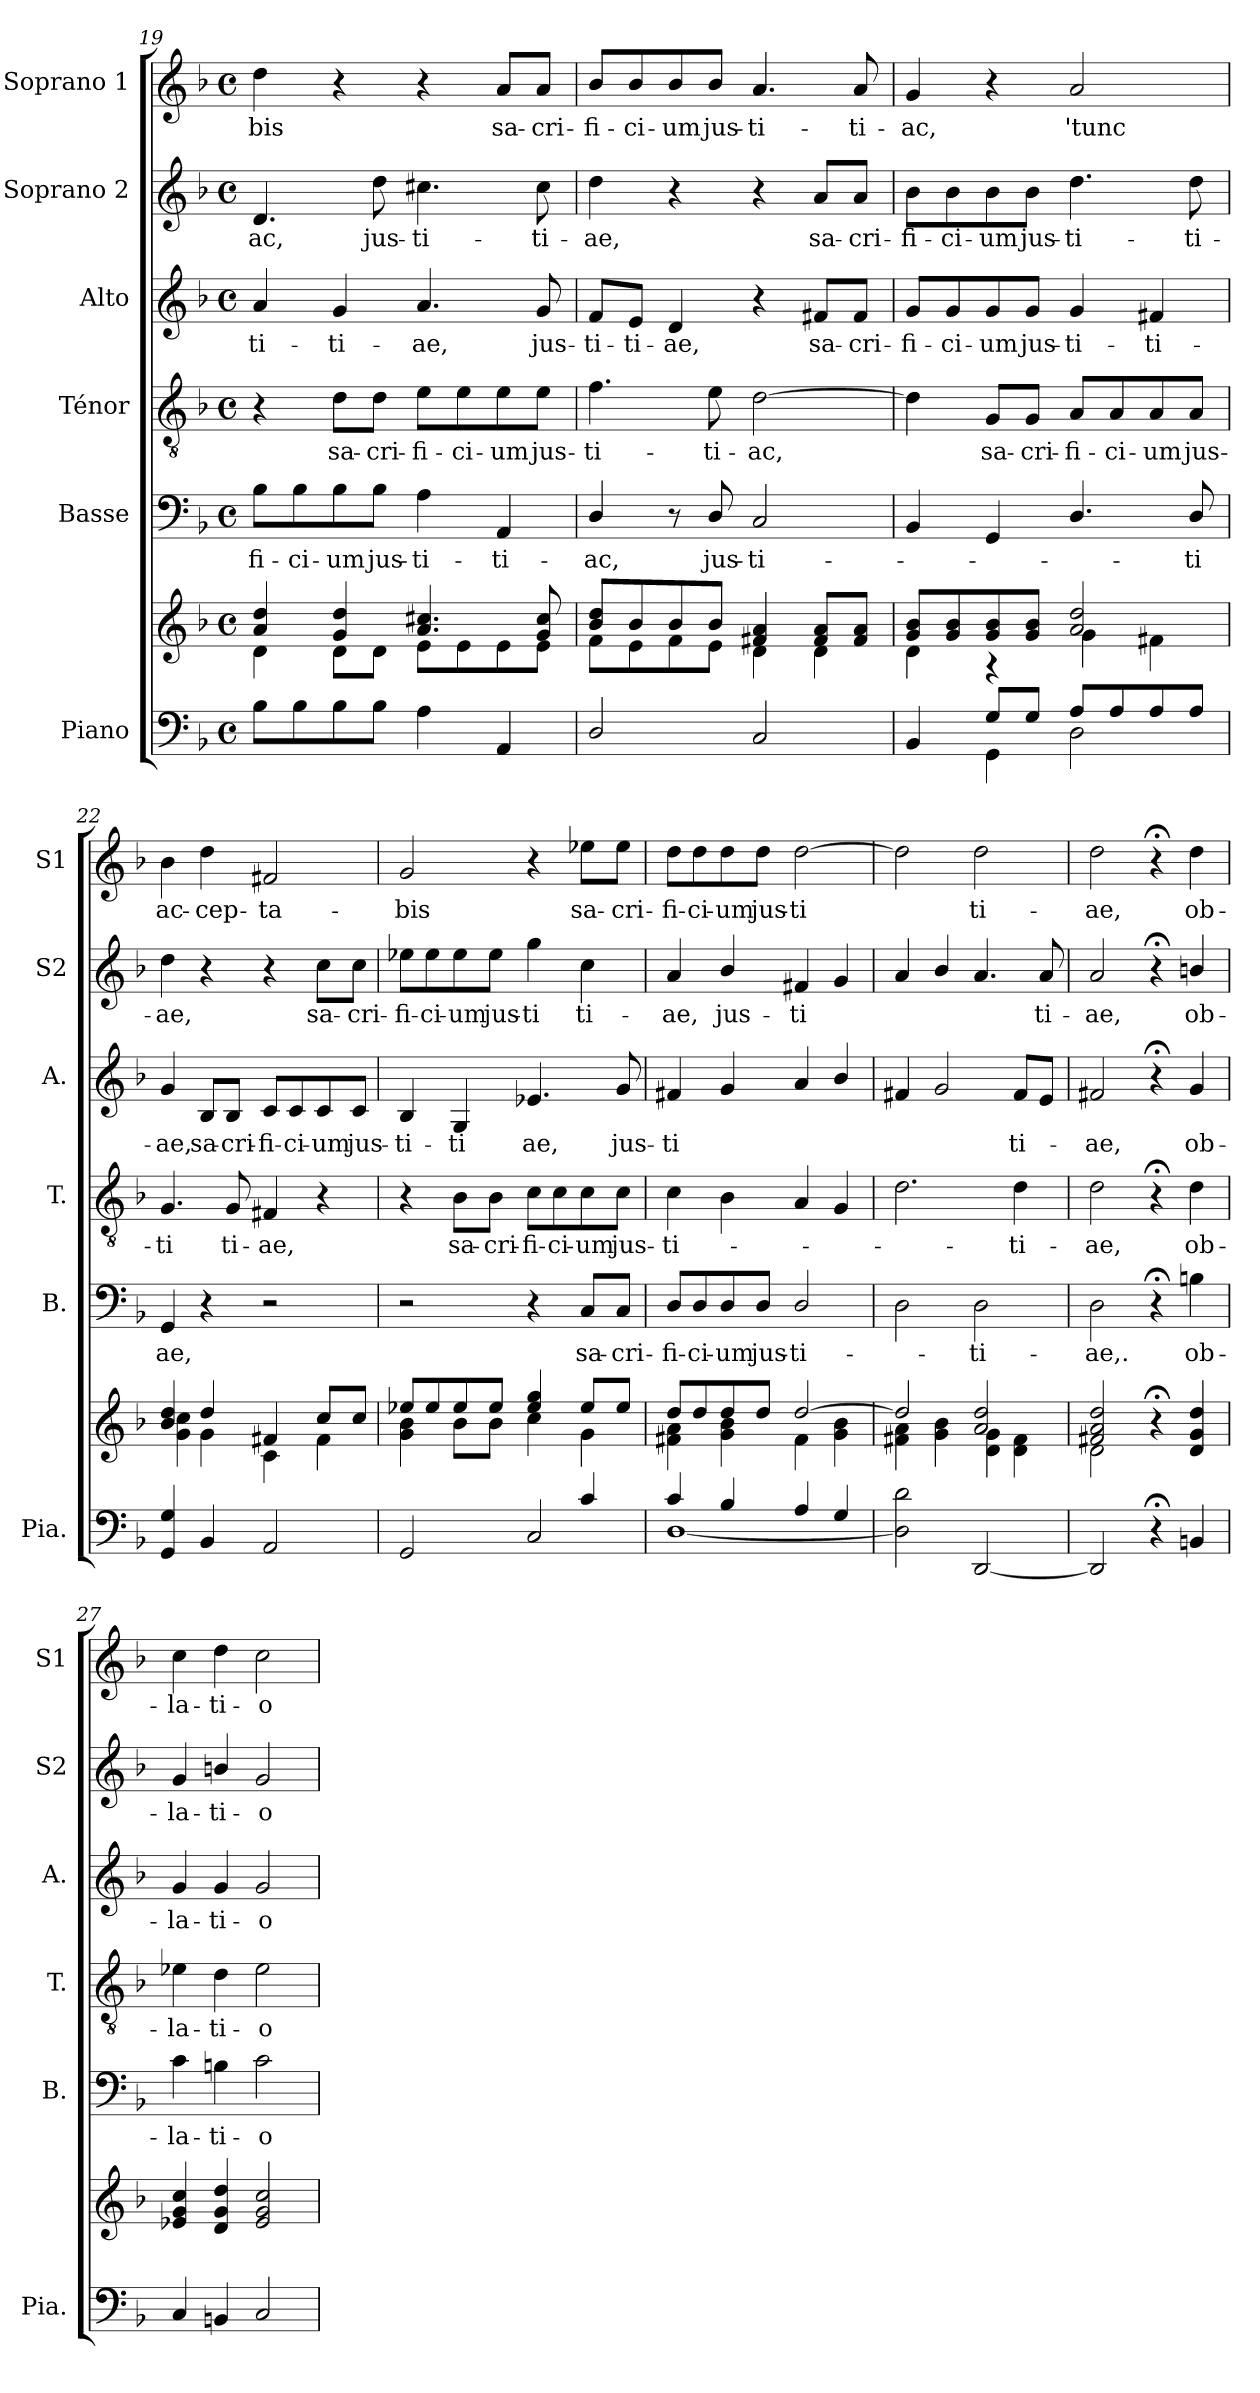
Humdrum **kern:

**kern	**kern	**kern	**text	**kern	**text	**kern	**text	**kern	**text	**kern	**text
*part6	*part6	*part5	*part5	*part4	*part4	*part3	*part3	*part2	*part2	*part1	*part1
*staff7	*staff6	*staff5	*staff5	*staff4	*staff4	*staff3	*staff3	*staff2	*staff2	*staff1	*staff1
*I"Piano	*	*I"Basse	*	*I"Ténor	*	*I"Alto	*	*I"Soprano 2	*	*I"Soprano 1	*
*I'Pia.	*	*I'B.	*	*I'T.	*	*I'A.	*	*I'S2	*	*I'S1	*
*clefF4	*clefG2	*clefF4	*	*clefGv2	*	*clefG2	*	*clefG2	*	*clefG2	*
*k[b-]	*k[b-]	*k[b-]	*	*k[b-]	*	*k[b-]	*	*k[b-]	*	*k[b-]	*
*M4/4	*M4/4	*M4/4	*	*M4/4	*	*M4/4	*	*M4/4	*	*M4/4	*
*met(c)	*met(c)	*met(c)	*	*met(c)	*	*met(c)	*	*met(c)	*	*met(c)	*
=19	=19	=19	=19	=19	=19	=19	=19	=19	=19	=19	=19
*	*^	*	*	*	*	*	*	*	*	*	*
!	!	!	!	!LO:LY:b	!	!	!	!LO:LY:b	!	!LO:LY:b	!	!LO:LY:b
8B-\L	4a/ 4dd/	4d\	8B-\L	-fi-	4r	.	4a/	-ti-	4.d/	-ac,	4dd\	-bis
!	!	!	!	!LO:LY:b	!	!	!	!	!	!	!	!
8B-\	.	.	8B-\	-ci-	.	.	.	.	.	.	.	.
!	!	!	!	!LO:LY:b	!	!LO:LY:b	!	!LO:LY:b	!	!	!	!
8B-\	4g/ 4dd/	8d\L	8B-\	-um	8d\L	sa-	4g/	-ti-	.	.	4r	.
!	!	!	!	!LO:LY:b	!	!LO:LY:b	!	!	!	!LO:LY:b	!	!
8B-\J	.	8d\J	8B-\J	jus-	8d\J	-cri-	.	.	8dd\	jus--	.	.
!	!	!	!	!LO:LY:b	!	!LO:LY:b	!	!LO:LY:b	!	!LO:LY:b	!	!
4A\	4.a/ 4.cc#X/	8e\L	4A\	-ti-	8e\L	-fi-	4.a/	-ae,	4.cc#X\	-ti-	4r	.
!	!	!	!	!	!	!LO:LY:b	!	!	!	!	!	!
.	.	8e\	.	.	8e\	-ci-	.	.	.	.	.	.
!	!	!	!	!LO:LY:b	!	!LO:LY:b	!	!	!	!	!	!LO:LY:b
4AA/	.	8e\	4AA/	-ti-	8e\	-um	.	.	.	.	8a/L	sa-
!	!	!	!	!	!	!LO:LY:b	!	!LO:LY:b	!	!LO:LY:b	!	!LO:LY:b
.	8g/ 8cc#/	8e\J	.	.	8e\J	jus-	8g/	jus-	8cc#\	-ti-	8a/J	-cri-
=20	=20	=20	=20	=20	=20	=20	=20	=20	=20	=20	=20	=20
!	!	!	!	!LO:LY:b	!	!LO:LY:b	!	!LO:LY:b	!	!LO:LY:b	!	!LO:LY:b
2D/	8b-/ 8dd/L	8f\L	4D/	-ac,	4.f\	-ti-	8f/L	-ti-	4dd\	-ae,	8b-/L	-fi-
!	!	!	!	!	!	!	!	!LO:LY:b	!	!	!	!LO:LY:b
.	8b-/	8e\	.	.	.	.	8e/J	-ti-	.	.	8b-/	-ci-
!	!	!	!	!	!	!	!	!LO:LY:b	!	!	!	!LO:LY:b
.	8b-/	8f\	8r	.	.	.	4d/	-ae,	4r	.	8b-/	-um
!	!	!	!	!LO:LY:b	!	!LO:LY:b	!	!	!	!	!	!LO:LY:b
.	8b-/J	8e\J	8D/	jus--	8e\	-ti-	.	.	.	.	8b-/J	jus-
!	!	!	!	!LO:LY:b	!	!LO:LY:b	!	!	!	!	!	!LO:LY:b
2C/	4f#X/ 4a/	4d\	2C/	-ti-	[2d\	-ac,	4r	.	4r	.	4.a/	-ti-
!	!	!	!	!	!	!	!	!LO:LY:b	!	!LO:LY:b	!	!
.	8f#/ 8a/L	4d\	.	.	.	.	8f#X/L	sa-	8a/L	sa-	.	.
!	!	!	!	!	!	!	!	!LO:LY:b	!	!LO:LY:b	!	!LO:LY:b
.	8f#/ 8a/J	.	.	.	.	.	8f#/J	-cri-	8a/J	-cri-	8a/	-ti-
!!LO:LB:g=z
=21	=21	=21	=21	=21	=21	=21	=21	=21	=21	=21	=21	=21
*^	*	*	*	*	*	*	*	*	*	*	*	*
!	!	!	!	!	!	!	!	!	!LO:LY:b	!	!LO:LY:b	!	!LO:LY:b
4BB-/	4ryy	8g/ 8b-/L	4d\	4BB-/	.	4d\]	.	8g/L	-fi-	8b-\L	-fi-	4g/	-ac,
!	!	!	!	!	!	!	!	!	!LO:LY:b	!	!LO:LY:b	!	!
.	.	8g/ 8b-/	.	.	.	.	.	8g/	-ci--	8b-\	-ci-	.	.
!	!	!	!	!	!	!	!LO:LY:b	!	!LO:LY:b	!	!LO:LY:b	!	!
8G/L	4GG\	8g/ 8b-/	4rA	4GG/	.	8G/L	sa-	8g/	-um	8b-\	-um	4r	.
!	!	!	!	!	!	!	!LO:LY:b	!	!LO:LY:b	!	!LO:LY:b	!	!
8G/J	.	8g/ 8b-/J	.	.	.	8G/J	-cri-	8g/J	jus--	8b-\J	jus-	.	.
!	!	!	!	!	!	!	!LO:LY:b	!	!LO:LY:b	!	!LO:LY:b	!	!LO:LY:b
8A/L	2D\	2a/ 2dd/	4g\	4.D/	.	8A/L	-fi-	4g/	-ti-	4.dd\	-ti-	2a/	'tunc
!	!	!	!	!	!	!	!LO:LY:b	!	!	!	!	!	!
8A/	.	.	.	.	.	8A/	-ci-	.	.	.	.	.	.
!	!	!	!	!	!	!	!LO:LY:b	!	!LO:LY:b	!	!	!	!
8A/	.	.	4f#X\	.	.	8A/	-um	4f#X/	-ti-	.	.	.	.
!	!	!	!	!	!LO:LY:b	!	!LO:LY:b	!	!	!	!LO:LY:b	!	!
8A/J	.	.	.	8D/	-ti	8A/J	jus-	.	.	8dd\	-ti-	.	.
*v	*v	*	*	*	*	*	*	*	*	*	*	*	*
=22	=22	=22	=22	=22	=22	=22	=22	=22	=22	=22	=22	=22
!	!	!	!	!LO:LY:b	!	!LO:LY:b	!	!LO:LY:b	!	!LO:LY:b	!	!LO:LY:b
4GG/ 4G/	4b-/ 4dd/	4g\ 4cc\	4GG/	ae,	4.G/	-ti	4g/	-ae,	4dd\	-ae,	4b-\	ac-
!	!	!	!	!	!	!	!	!LO:LY:b	!	!	!	!LO:LY:b
4BB-/	4dd/	4g\	4r	.	.	.	8B-/L	sa-	4r	.	4dd\	-cep-
!	!	!	!	!	!	!LO:LY:b	!	!LO:LY:b	!	!	!	!
.	.	.	.	.	8G/	ti-	8B-/J	-cri-	.	.	.	.
!	!	!	!	!	!	!LO:LY:b	!	!LO:LY:b	!	!	!	!LO:LY:b
2AA/	4f#X/	4c\	2r	.	4F#X/	-ae,	8c/L	-fi-	4r	.	2f#X/	-ta-
!	!	!	!	!	!	!	!	!LO:LY:b	!	!	!	!
.	.	.	.	.	.	.	8c/	-ci-	.	.	.	.
!	!	!	!	!	!	!	!	!LO:LY:b	!	!LO:LY:b	!	!
.	8cc/L	4f#\	.	.	4r	.	8c/	-um	8cc\L	sa-	.	.
!	!	!	!	!	!	!	!	!LO:LY:b	!	!LO:LY:b	!	!
.	8cc/J	.	.	.	.	.	8c/J	jus-	8cc\J	-cri-	.	.
=23	=23	=23	=23	=23	=23	=23	=23	=23	=23	=23	=23	=23
*^	*	*	*	*	*	*	*	*	*	*	*	*
!	!	!	!	!	!	!	!	!	!LO:LY:b	!	!LO:LY:b	!	!LO:LY:b
2GG/	2ryy	8ee-X/L	4g\ 4b-\	2r	.	4r	.	4B-/	-ti-	8ee-X\L	-fi-	2g/	-bis
!	!	!	!	!	!	!	!	!	!	!	!LO:LY:b	!	!
.	.	8ee-/	.	.	.	.	.	.	.	8ee-\	-ci-	.	.
!	!	!	!	!	!	!	!LO:LY:b	!	!LO:LY:b	!	!LO:LY:b	!	!
.	.	8ee-/	8b-\L	.	.	8B-\L	sa-	4G/	-ti	8ee-\	-um	.	.
!	!	!	!	!	!	!	!LO:LY:b	!	!	!	!LO:LY:b	!	!
.	.	8ee-/J	8b-\J	.	.	8B-\J	-cri-	.	.	8ee-\J	jus-	.	.
!	!	!	!	!	!	!	!LO:LY:b	!	!LO:LY:b	!	!LO:LY:b	!	!
4ryy	2C/	4ee-/ 4gg/	4cc\	4r	.	8c\L	-fi-	4.e-X/	ae,	4gg\	-ti	4r	.
!	!	!	!	!	!	!	!LO:LY:b	!	!	!	!	!	!
.	.	.	.	.	.	8c\	-ci-	.	.	.	.	.	.
!	!	!	!	!	!LO:LY:b	!	!LO:LY:b	!	!	!	!LO:LY:b	!	!LO:LY:b
4c/	.	8ee-/L	4g\	8C/L	sa-	8c\	-um	.	.	4cc\	ti-	8ee-X\L	sa-
!	!	!	!	!	!LO:LY:b	!	!LO:LY:b	!	!LO:LY:b	!	!	!	!LO:LY:b
.	.	8ee-/J	.	8C/J	-cri-	8c\J	jus-	8g/	jus-	.	.	8ee-\J	-cri-
=24	=24	=24	=24	=24	=24	=24	=24	=24	=24	=24	=24	=24	=24
!	!	!	!	!	!LO:LY:b	!	!LO:LY:b	!	!LO:LY:b	!	!LO:LY:b	!	!LO:LY:b
4c/	[1D	8dd/L	4f#X\ 4a\	8D/L	-fi-	4c\	-ti-	4f#X/	-ti-	4a/	-ae,	8dd\L	-fi-
!	!	!	!	!	!LO:LY:b	!	!	!	!	!	!	!	!LO:LY:b
.	.	8dd/	.	8D/	-ci-	.	.	.	.	.	.	8dd\	-ci-
!	!	!	!	!	!LO:LY:b	!	!	!	!	!	!LO:LY:b	!	!LO:LY:b
4B-/	.	8dd/	4g\ 4b-\	8D/	-um	4B-\	.	4g/	.	4b-/	jus-	8dd\	-um
!	!	!	!	!	!LO:LY:b	!	!	!	!	!	!	!	!LO:LY:b
.	.	8dd/J	.	8D/J	jus-	.	.	.	.	.	.	8dd\J	jus-
!	!	!	!	!	!LO:LY:b	!	!	!	!LO:LY:b	!	!LO:LY:b	!	!LO:LY:b
4A/	.	[2dd/	4f#\	2D/	-ti-	4A/	.	4a/	-_	4f#X/	-ti	[2dd\	-ti
!	!	!	!	!	!	!	!	!	!LO:LY:b	!	!LO:LY:b	!	!
4G/	.	.	4g\ 4b-\	.	.	4G/	.	4b-/	_	4g/	_	.	.
*v	*v	*	*	*	*	*	*	*	*	*	*	*	*
!!LO:PB:g=z
=25	=25	=25	=25	=25	=25	=25	=25	=25	=25	=25	=25	=25
2D\] 2d\	2dd/]	4f#X\ 4a\	2D\	.	2.d\	.	4f#X/	.	4a/	.	2dd\]	.
.	.	4g\ 4b-\	.	.	.	.	2g/	.	4b-/	.	.	.
!	!	!	!	!LO:LY:b	!	!	!	!	!	!	!	!LO:LY:b
[2DD/	2a/ 2dd/	4d\ 4g\	2D\	-ti-	.	.	.	.	4.a/	.	2dd\	ti-
!	!	!	!	!	!	!LO:LY:b	!	!LO:LY:b	!	!	!	!
.	.	4d\ 4f#\	.	.	4d\	-ti-	8f#/L	-ti-	.	.	.	.
!	!	!	!	!	!	!	!	!	!	!LO:LY:b	!	!
.	.	.	.	.	.	.	8e/J	.	8a/	-ti-	.	.
=26	=26	=26	=26	=26	=26	=26	=26	=26	=26	=26	=26	=26
!	!	!	!	!LO:LY:b	!	!LO:LY:b	!	!LO:LY:b	!	!LO:LY:b	!	!LO:LY:b
2DD/]	2f#X/ 2a/ 2dd/	2d\	2D\	-ae,.	2d\	-ae,	2f#X/	-ae,	2a/	-ae,	2dd\	-ae,
4r;<	4r;<	2ryy	4r;<	.	4r;<	.	4r;<	.	4r;<	.	4r;<	.
!	!	!	!	!LO:LY:b	!	!LO:LY:b	!	!LO:LY:b	!	!LO:LY:b	!	!LO:LY:b
4BBn/	4d/ 4g/ 4dd/	.	4Bn\	ob-	4d\	ob-	4g/	ob-	4bn/	ob-	4dd\	ob-
*	*v	*v	*	*	*	*	*	*	*	*	*	*
=27	=27	=27	=27	=27	=27	=27	=27	=27	=27	=27	=27
!	!	!	!LO:LY:b	!	!LO:LY:b	!	!LO:LY:b	!	!LO:LY:b	!	!LO:LY:b
4C/	4e-X/ 4g/ 4cc/	4c\	-la-	4e-X\	-la-	4g/	-la-	4g/	-la-	4cc\	-la-
!	!	!	!LO:LY:b	!	!LO:LY:b	!	!LO:LY:b	!	!LO:LY:b	!	!LO:LY:b
4BBn/	4d/ 4g/ 4dd/	4Bn\	-ti-	4d\	-ti-	4g/	-ti-	4bn/	-ti-	4dd\	-ti-
!	!	!	!LO:LY:b	!	!LO:LY:b	!	!LO:LY:b	!	!LO:LY:b	!	!LO:LY:b
2C/	2e-/ 2g/ 2cc/	2c\	-o-	2e-\	-o-	2g/	-o	2g/	-o-	2cc\	-o-
=	=	=	=	=	=	=	=	=	=	=	=
*-	*-	*-	*-	*-	*-	*-	*-	*-	*-	*-	*-
